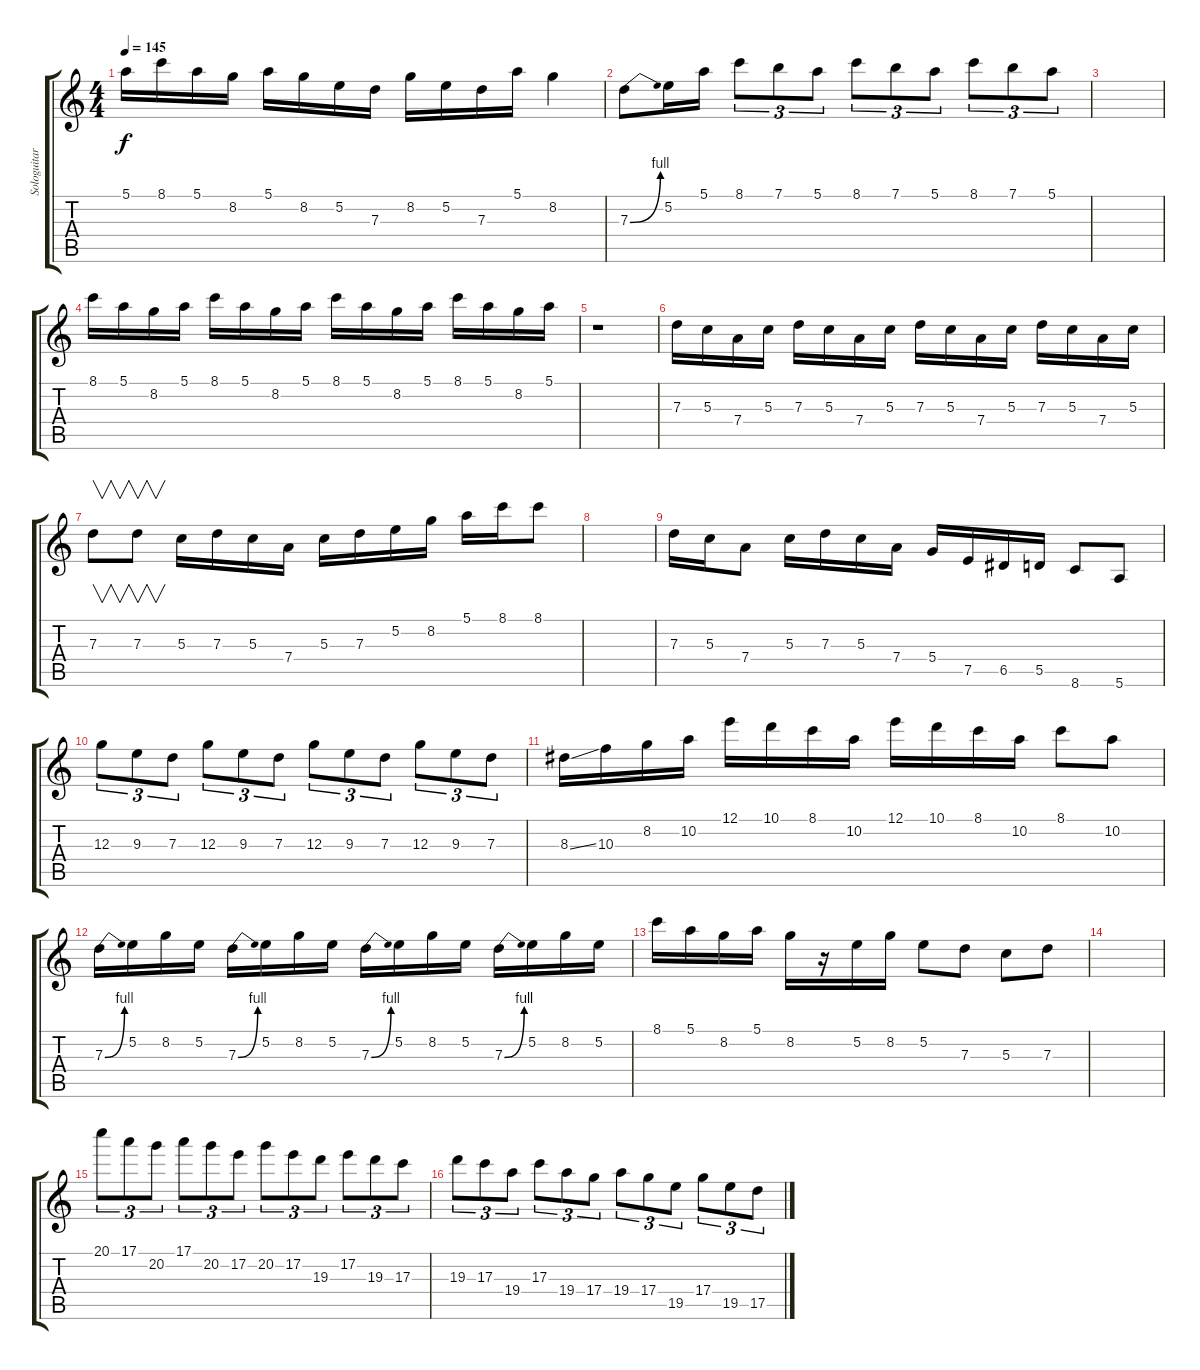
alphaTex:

\track ("Sologuitar" "Sologuitar") {instrument distortionguitar}
\staff {score tabs}
\tuning (E4 B3 G3 D3 A2 E2) {hide}
\ts (4 4)
\tempo 145
\clef g2
\ks c
5.1.16{dy f} 8.1.16 5.1.16 8.2.16 5.1.16 8.2.16 5.2.16 7.3.16 8.2.16 5.2.16 7.3.16 5.1.16 8.2.4 |
7.3{be (bend 0 0 60 4)}.8 5.2.16 5.1.16 8.1.8{tu (3 2)} 7.1.8{tu (3 2)} 5.1.8{tu (3 2)} 8.1.8{tu (3 2)} 7.1.8{tu (3 2)} 5.1.8{tu (3 2)} 8.1.8{tu (3 2)} 7.1.8{tu (3 2)} 5.1.8{tu (3 2)} |
|
8.1.16 5.1.16 8.2.16 5.1.16 8.1.16 5.1.16 8.2.16 5.1.16 8.1.16 5.1.16 8.2.16 5.1.16 8.1.16 5.1.16 8.2.16 5.1.16 |
r.1 |
7.3.16 5.3.16 7.4.16 5.3.16 7.3.16 5.3.16 7.4.16 5.3.16 7.3.16 5.3.16 7.4.16 5.3.16 7.3.16 5.3.16 7.4.16 5.3.16 |
7.3.8{v} 7.3.8{v} 5.3.16 7.3.16 5.3.16 7.4.16 5.3.16 7.3.16 5.2.16 8.2.16 5.1.16 8.1.16 8.1.8 |
|
7.3.16 5.3.16 7.4.8 5.3.16 7.3.16 5.3.16 7.4.16 5.4.16 7.5.16 6.5.16 5.5.16 8.6.8 5.6.8 |
12.3.8{tu (3 2)} 9.3.8{tu (3 2)} 7.3.8{tu (3 2)} 12.3.8{tu (3 2)} 9.3.8{tu (3 2)} 7.3.8{tu (3 2)} 12.3.8{tu (3 2)} 9.3.8{tu (3 2)} 7.3.8{tu (3 2)} 12.3.8{tu (3 2)} 9.3.8{tu (3 2)} 7.3.8{tu (3 2)} |
8.3{ss}.16 10.3.16 8.2.16 10.2.16 12.1.16 10.1.16 8.1.16 10.2.16 12.1.16 10.1.16 8.1.16 10.2.16 8.1.8 10.2.8 |
7.3{be (bend 0 0 60 4)}.16 5.2.16 8.2.16 5.2.16 7.3{be (bend 0 0 60 4)}.16 5.2.16 8.2.16 5.2.16 7.3{be (bend 0 0 60 4)}.16 5.2.16 8.2.16 5.2.16 7.3{be (bend 0 0 60 4)}.16 5.2.16 8.2.16 5.2.16 |
8.1.16 5.1.16 8.2.16 5.1.16 8.2.16 r.16 5.2.16 8.2.16 5.2.8 7.3.8 5.3.8 7.3.8 |
|
20.1.8{tu (3 2)} 17.1.8{tu (3 2)} 20.2.8{tu (3 2)} 17.1.8{tu (3 2)} 20.2.8{tu (3 2)} 17.2.8{tu (3 2)} 20.2.8{tu (3 2)} 17.2.8{tu (3 2)} 19.3.8{tu (3 2)} 17.2.8{tu (3 2)} 19.3.8{tu (3 2)} 17.3.8{tu (3 2)} |
19.3.8{tu (3 2)} 17.3.8{tu (3 2)} 19.4.8{tu (3 2)} 17.3.8{tu (3 2)} 19.4.8{tu (3 2)} 17.4.8{tu (3 2)} 19.4.8{tu (3 2)} 17.4.8{tu (3 2)} 19.5.8{tu (3 2)} 17.4.8{tu (3 2)} 19.5.8{tu (3 2)} 17.5.8{tu (3 2)}
